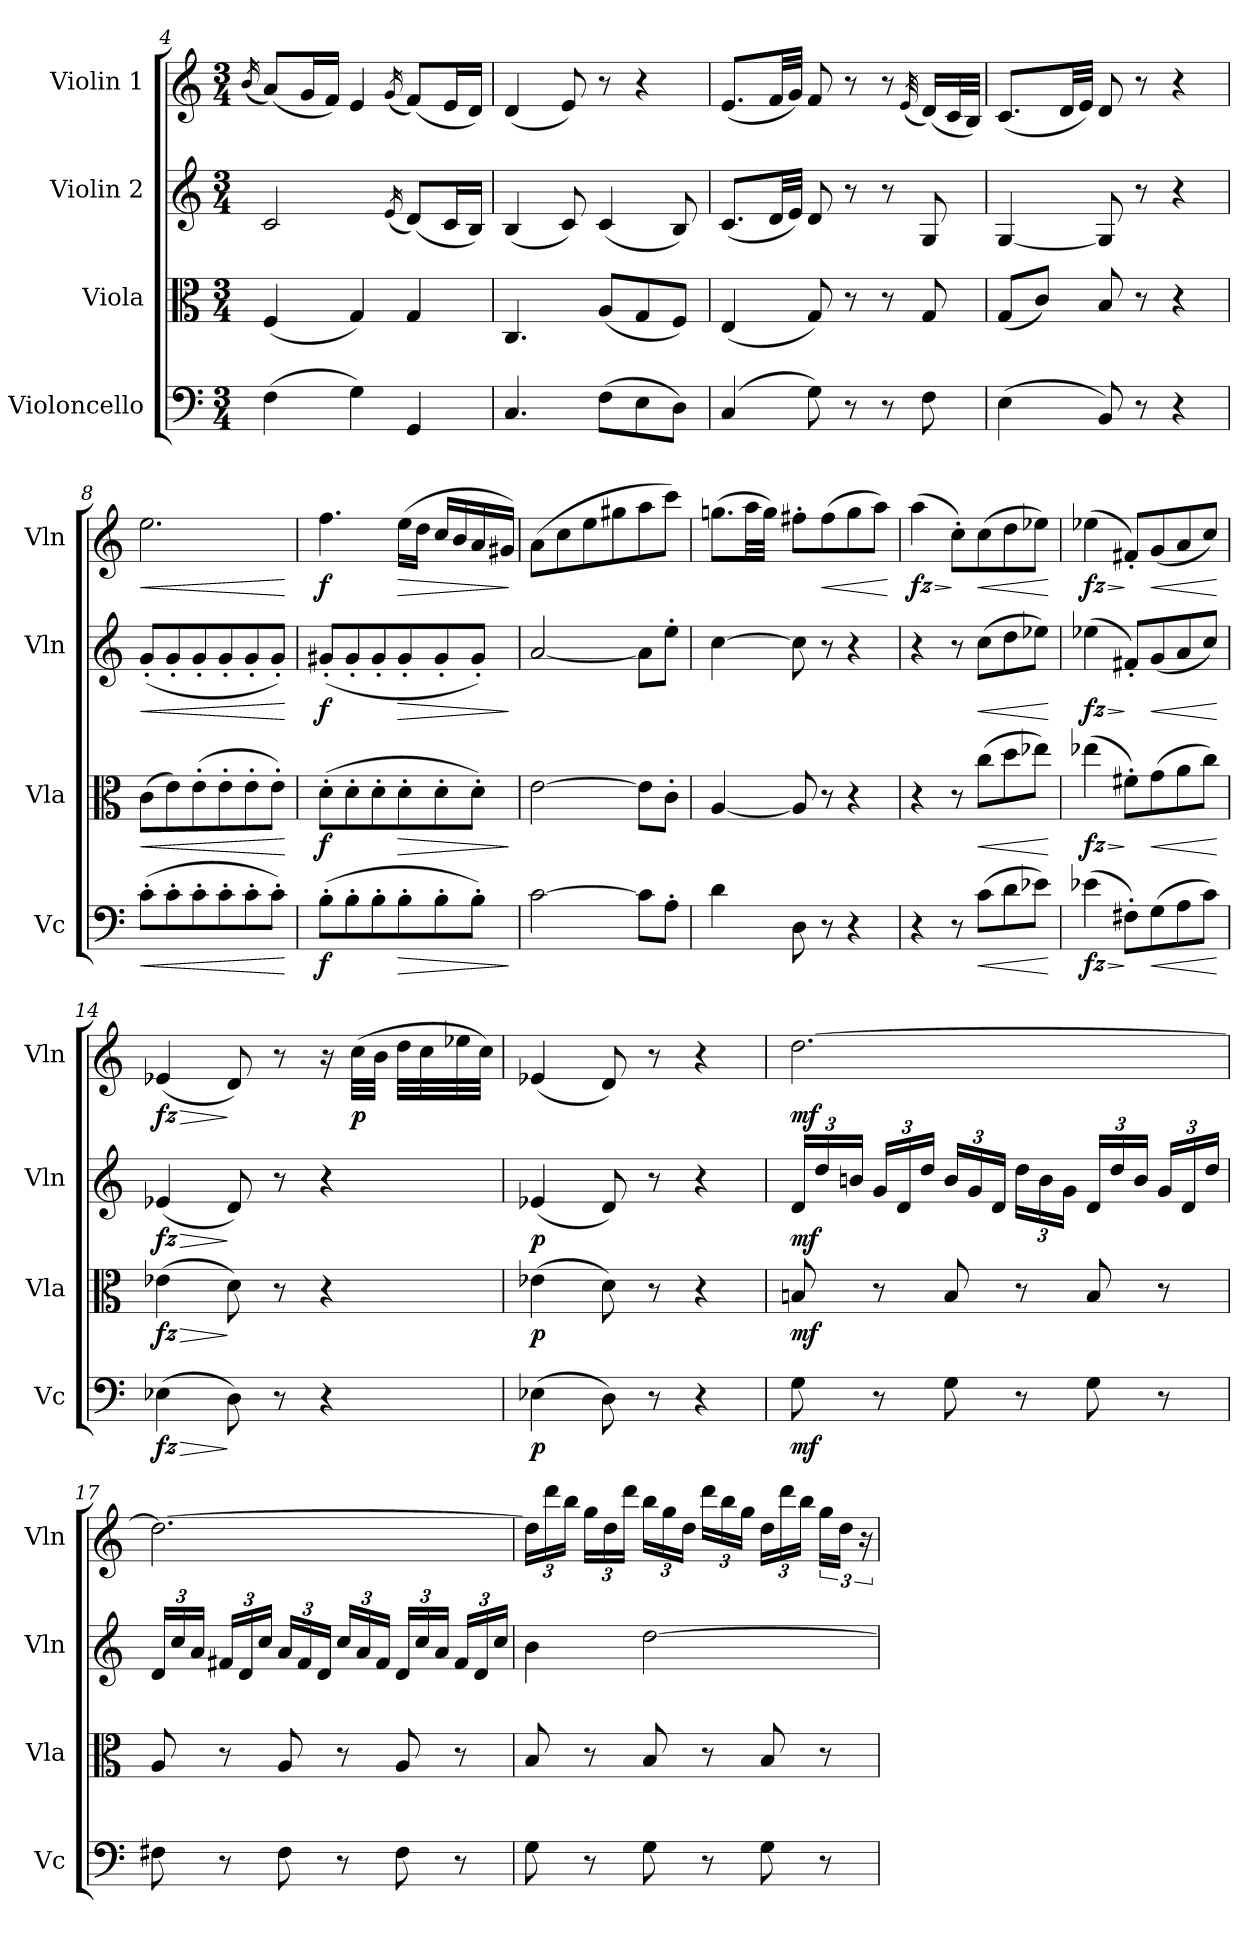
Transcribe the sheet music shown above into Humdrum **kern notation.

**kern	**dynam	**kern	**dynam	**kern	**dynam	**kern	**dynam
*part4	*part4	*part3	*part3	*part2	*part2	*part1	*part1
*staff4	*staff4	*staff3	*staff3	*staff2	*staff2	*staff1	*staff1
*I"Violoncello	*	*I"Viola	*	*I"Violin 2	*	*I"Violin 1	*
*I'Vc	*	*I'Vla	*	*I'Vln	*	*I'Vln	*
*clefF4	*	*clefC3	*	*clefG2	*	*clefG2	*
*k[]	*	*k[]	*	*k[]	*	*k[]	*
*M3/4	*	*M3/4	*	*M3/4	*	*M3/4	*
=4	=4	=4	=4	=4	=4	=4	=4
.	.	.	.	.	.	(16qb/	.
(4F\	.	(4F/	.	2c/	.	(8a/L)	.
.	.	.	.	.	.	16g/L	.
.	.	.	.	.	.	16f/JJ)	.
4G\)	.	4G/)	.	.	.	4e/	.
.	.	.	.	(16qe/	.	(16qg/	.
4GG/	.	4G/	.	(8d/L)	.	(8f/L)	.
.	.	.	.	16c/L	.	16e/L	.
.	.	.	.	16B/JJ)	.	16d/JJ)	.
!!LO:LB:g=z
=5	=5	=5	=5	=5	=5	=5	=5
4.C/	.	4.C/	.	(4B/	.	(4d/	.
.	.	.	.	8c/)	.	8e/)	.
(8F\L	.	(8A/L	.	(4c/	.	8r	.
8E\	.	8G/	.	.	.	4r	.
8D\J)	.	8F/J)	.	8B/)	.	.	.
=6	=6	=6	=6	=6	=6	=6	=6
(4C/	.	(4E/	.	(8.c/L	.	(8.e/L	.
.	.	.	.	32d/LL	.	32f/LL	.
.	.	.	.	32e/JJJ)	.	32g/JJJ)	.
8G\)	.	8G/)	.	8d/	.	8f/	.
8r	.	8r	.	8r	.	8r	.
8r	.	8r	.	8r	.	8r	.
.	.	.	.	.	.	(32qe/	.
8F\	.	8G/	.	8G/	.	(16d/LL)	.
.	.	.	.	.	.	32c/L	.
.	.	.	.	.	.	32B/JJJ)	.
=7	=7	=7	=7	=7	=7	=7	=7
(4E\	.	(8G/L	.	[4G/	.	(8.c/L	.
.	.	8c/J)	.	.	.	.	.
.	.	.	.	.	.	32d/LL	.
.	.	.	.	.	.	32e/JJJ)	.
8BB/)	.	8B/	.	8G/]	.	8d/	.
8r	.	8r	.	8r	.	8r	.
4r	.	4r	.	4r	.	4r	.
=8	=8	=8	=8	=8	=8	=8	=8
!	!LO:HP:b	!	!LO:HP:b	!	!LO:HP:b	!	!LO:HP:b
(8c'\L	<	(8c\L	<	(8g'/L	<	2.ee\	<
8c'\	.	8e\)	.	8g'/	.	.	.
8c'\	.	(8e'\	.	8g'/	.	.	.
8c'\	.	8e'\	.	8g'/	.	.	.
8c'\	.	8e'\	.	8g'/	.	.	.
8c'\J)	.	8e'\J)	.	8g'/J)	.	.	.
.	[	.	[	.	[	.	[
!!LO:LB:g=z
=9	=9	=9	=9	=9	=9	=9	=9
!	!LO:DY:b	!	!LO:DY:b	!	!LO:DY:b	!	!LO:DY:b
(8B'\L	f	(8d'\L	f	(8g#X'/L	f	4.ff\	f
8B'\	.	8d'\	.	8g#'/	.	.	.
8B'\	.	8d'\	.	8g#'/	.	.	.
!	!LO:HP:b	!	!LO:HP:b	!	!LO:HP:b	!	!LO:HP:b
8B'\	>	8d'\	>	8g#'/	>	(16ee\LL	>
.	.	.	.	.	.	16dd\JJ	.
8B'\	.	8d'\	.	8g#'/	.	16cc/LL	.
.	.	.	.	.	.	16b/	.
8B'\J)	.	8d'\J)	.	8g#'/J)	.	16a/	.
.	.	.	.	.	.	16g#X/JJ)	.
.	]	.	]	.	]	.	]
=10	=10	=10	=10	=10	=10	=10	=10
[2c\	.	[2e\	.	[2a/	.	(8a\L	.
.	.	.	.	.	.	8cc\	.
.	.	.	.	.	.	8ee\	.
.	.	.	.	.	.	8gg#X\	.
8c\L]	.	8e\L]	.	8a\L]	.	8aa\	.
8A'\J	.	8c'\J	.	8ee'\J	.	8ccc\J)	.
=11	=11	=11	=11	=11	=11	=11	=11
4d\	.	[4A/	.	[4cc\	.	(8.ggn\L	.
.	.	.	.	.	.	32aa\LL	.
.	.	.	.	.	.	32gg\JJJ)	.
8D\	.	8A/]	.	8cc\]	.	8ff#X'\L	.
!	!	!	!	!	!	!	!LO:HP:b
8r	.	8r	.	8r	.	(8ff#\	<
4r	.	4r	.	4r	.	8gg\	.
.	.	.	.	.	.	8aa\J)	.
.	.	.	.	.	.	.	[
=12	=12	=12	=12	=12	=12	=12	=12
!	!	!	!	!	!	!	!LO:HP:b
!	!	!	!	!	!	!	!LO:DY:n=1:b
4r	.	4r	.	4r	.	(4aa\	> fz
8r	.	8r	.	8r	.	8cc'\L)	]
!	!LO:HP:b	!	!LO:HP:b	!	!LO:HP:b	!	!LO:HP:b
(8c\L	<	(8cc\L	<	(8cc\L	<	(8cc\	<
8d\	.	8dd\	.	8dd\	.	8dd\	.
8e-X\J)	.	8ee-X\J)	.	8ee-X\J)	.	8ee-X\J)	.
.	[	.	[	.	[	.	[
=13	=13	=13	=13	=13	=13	=13	=13
!	!LO:HP:b	!	!LO:HP:b	!	!LO:HP:b	!	!LO:HP:b
!	!LO:DY:n=1:b	!	!LO:DY:n=1:b	!	!LO:DY:n=1:b	!	!LO:DY:n=1:b
(4e-X\	> fz	(4ee-X\	> fz	(4ee-X\	> fz	(4ee-X\	> fz
8F#X'\L)	]	8f#X'\L)	]	8f#X'/L)	]	8f#X'/L)	]
!	!LO:HP:b	!	!LO:HP:b	!	!LO:HP:b	!	!LO:HP:b
(8G\	<	(8g\	<	(8g/	<	(8g/	<
8A\	.	8a\	.	8a/	.	8a/	.
8c\J)	.	8cc\J)	.	8cc/J)	.	8cc/J)	.
.	[	.	[	.	[	.	[
!!LO:LB:g=z
=14	=14	=14	=14	=14	=14	=14	=14
!	!LO:HP:b	!	!LO:HP:b	!	!LO:HP:b	!	!LO:HP:b
!	!LO:DY:n=1:b	!	!LO:DY:n=1:b	!	!LO:DY:n=1:b	!	!LO:DY:n=1:b
(4E-X\	> fz	(4e-X\	> fz	(4e-X/	> fz	(4e-X/	> fz
8D\)	]	8d\)	]	8d/)	]	8d/)	]
8r	.	8r	.	8r	.	8r	.
4r	.	4r	.	4r	.	16r	.
!	!	!	!	!	!	!	!LO:DY:n=2:b
.	.	.	.	.	.	(32cc\LLL	p
.	.	.	.	.	.	32b\JJJ	.
.	.	.	.	.	.	32dd\LLL	.
.	.	.	.	.	.	32cc\	.
.	.	.	.	.	.	32ee-X\	.
.	.	.	.	.	.	32cc\JJJ)	.
=15	=15	=15	=15	=15	=15	=15	=15
!	!LO:DY:b	!	!LO:DY:b	!	!LO:DY:b	!	!
(4E-X\	p	(4e-X\	p	(4e-X/	p	(4e-X/	.
8D\)	.	8d\)	.	8d/)	.	8d/)	.
8r	.	8r	.	8r	.	8r	.
4r	.	4r	.	4r	.	4r	.
=16	=16	=16	=16	=16	=16	=16	=16
*	*	*	*	*Xbrackettup	*	*	*
!	!LO:DY:b	!	!LO:DY:b	!	!LO:DY:b	!	!LO:DY:b
8G\	mf	8Bn/	mf	24d/LL	mf	[2.dd\	mf
.	.	.	.	24dd/	.	.	.
.	.	.	.	24bn/JJ	.	.	.
8r	.	8r	.	24g/LL	.	.	.
.	.	.	.	24d/	.	.	.
.	.	.	.	24dd/JJ	.	.	.
8G\	.	8B/	.	24b/LL	.	.	.
.	.	.	.	24g/	.	.	.
.	.	.	.	24d/JJ	.	.	.
8r	.	8r	.	24dd\LL	.	.	.
.	.	.	.	24b\	.	.	.
.	.	.	.	24g\JJ	.	.	.
8G\	.	8B/	.	24d/LL	.	.	.
.	.	.	.	24dd/	.	.	.
.	.	.	.	24b/JJ	.	.	.
8r	.	8r	.	24g/LL	.	.	.
.	.	.	.	24d/	.	.	.
.	.	.	.	24dd/JJ	.	.	.
!!LO:PB:g=z
=17	=17	=17	=17	=17	=17	=17	=17
8F#X\	.	8A/	.	24d/LL	.	2.dd\_	.
.	.	.	.	24cc/	.	.	.
.	.	.	.	24a/JJ	.	.	.
8r	.	8r	.	24f#X/LL	.	.	.
.	.	.	.	24d/	.	.	.
.	.	.	.	24cc/JJ	.	.	.
8F#\	.	8A/	.	24a/LL	.	.	.
.	.	.	.	24f#/	.	.	.
.	.	.	.	24d/JJ	.	.	.
8r	.	8r	.	24cc/LL	.	.	.
.	.	.	.	24a/	.	.	.
.	.	.	.	24f#/JJ	.	.	.
8F#\	.	8A/	.	24d/LL	.	.	.
.	.	.	.	24cc/	.	.	.
.	.	.	.	24a/JJ	.	.	.
8r	.	8r	.	24f#/LL	.	.	.
.	.	.	.	24d/	.	.	.
.	.	.	.	24cc/JJ	.	.	.
!!LO:PB:g=z
=18	=18	=18	=18	=18	=18	=18	=18
*	*	*	*	*	*	*Xbrackettup	*
8G\	.	8B/	.	4b\	.	24dd\LL]	.
.	.	.	.	.	.	24ddd\	.
.	.	.	.	.	.	24bb\JJ	.
8r	.	8r	.	.	.	24gg\LL	.
.	.	.	.	.	.	24dd\	.
.	.	.	.	.	.	24ddd\JJ	.
8G\	.	8B/	.	[2dd\	.	24bb\LL	.
.	.	.	.	.	.	24gg\	.
.	.	.	.	.	.	24dd\JJ	.
8r	.	8r	.	.	.	24ddd\LL	.
.	.	.	.	.	.	24bb\	.
.	.	.	.	.	.	24gg\JJ	.
8G\	.	8B/	.	.	.	24dd\LL	.
.	.	.	.	.	.	24ddd\	.
.	.	.	.	.	.	24bb\JJ	.
*	*	*	*	*	*	*brackettup	*
8r	.	8r	.	.	.	24gg\LL	.
.	.	.	.	.	.	24dd\JJ	.
.	.	.	.	.	.	24r	.
=	=	=	=	=	=	=	=
*-	*-	*-	*-	*-	*-	*-	*-
